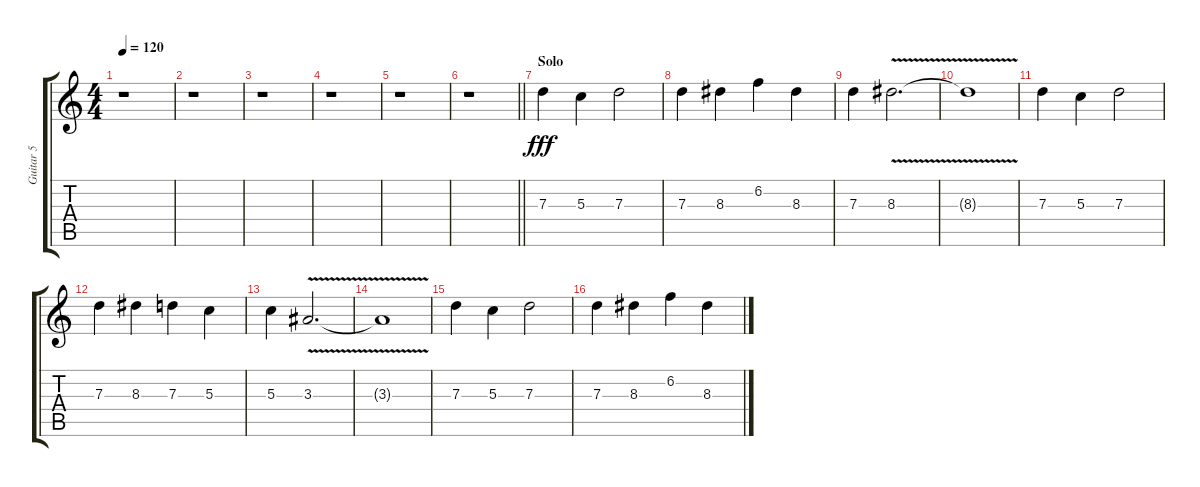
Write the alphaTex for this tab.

\track ("Guitar 5" "Guitar 5") {instrument acousticguitarsteel}
\staff {score tabs}
\tuning (E4 B3 G3 D3 A2 E2) {hide}
\ts (4 4)
\tempo 120
\clef g2
\ks c
r.1{dy fff} |
r.1 |
r.1 |
r.1 |
r.1 |
\barLineRight lightlight
r.1 |
\section ("" "Solo")
7.3.4 5.3.4 7.3.2 |
7.3.4 8.3.4 6.2.4 8.3.4 |
7.3.4 8.3{v}.2{d} |
8.3{v t}.1 |
7.3.4 5.3.4 7.3.2 |
7.3.4 8.3.4 7.3.4 5.3.4 |
5.3.4 3.3{v}.2{d} |
3.3{v t}.1 |
7.3.4 5.3.4 7.3.2 |
7.3.4 8.3.4 6.2.4 8.3.4
